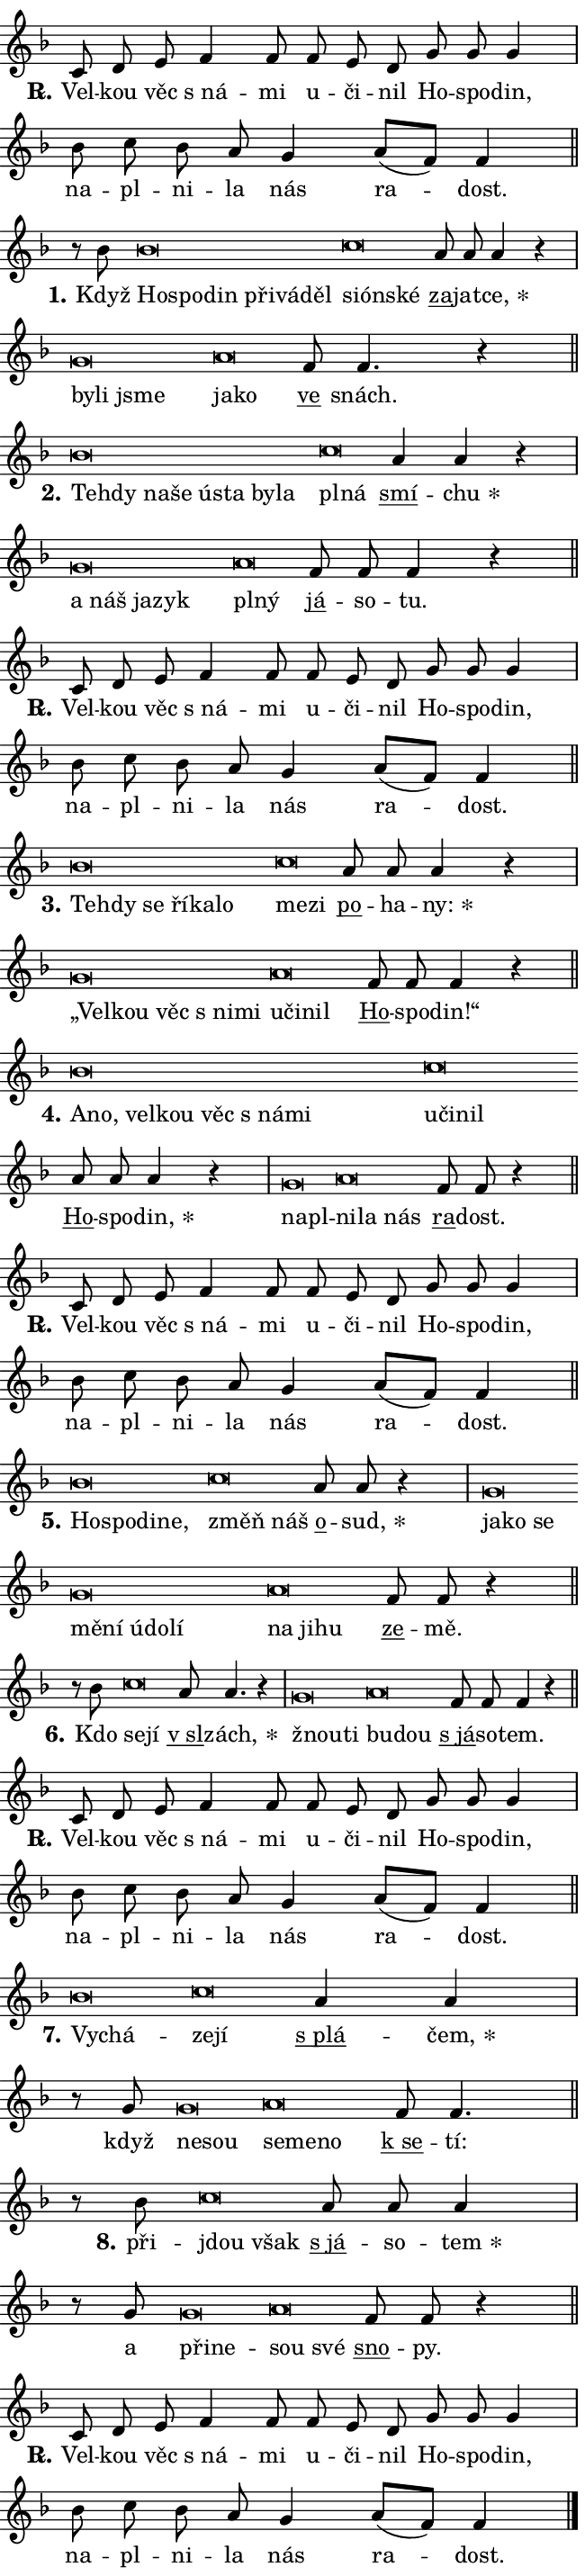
\version "2.24.0"
\header { tagline = "" }
\paper {
  indent = 0\cm
  top-margin = 0\cm
  right-margin = 0.13\cm % to fit lyric hyphens
  bottom-margin = 0\cm
  left-margin = 0\cm
  paper-width = 11\cm
  page-breaking = #ly:one-page-breaking
  system-system-spacing.basic-distance = #11
  score-system-spacing.basic-distance = #11
  ragged-last = ##f
}


%% Author: Thomas Morley
%% https://lists.gnu.org/archive/html/lilypond-user/2020-05/msg00002.html
#(define (line-position grob)
"Returns position of @var[grob} in current system:
   @code{'start}, if at first time-step
   @code{'end}, if at last time-step
   @code{'middle} otherwise
"
  (let* ((col (ly:item-get-column grob))
         (ln (ly:grob-object col 'left-neighbor))
         (rn (ly:grob-object col 'right-neighbor))
         (col-to-check-left (if (ly:grob? ln) ln col))
         (col-to-check-right (if (ly:grob? rn) rn col))
         (break-dir-left
           (and
             (ly:grob-property col-to-check-left 'non-musical #f)
             (ly:item-break-dir col-to-check-left)))
         (break-dir-right
           (and
             (ly:grob-property col-to-check-right 'non-musical #f)
             (ly:item-break-dir col-to-check-right))))
        (cond ((eqv? 1 break-dir-left) 'start)
              ((eqv? -1 break-dir-right) 'end)
              (else 'middle))))

#(define (tranparent-at-line-position vctor)
  (lambda (grob)
  "Relying on @code{line-position} select the relevant enry from @var{vctor}.
Used to determine transparency,"
    (case (line-position grob)
      ((end) (not (vector-ref vctor 0)))
      ((middle) (not (vector-ref vctor 1)))
      ((start) (not (vector-ref vctor 2))))))

noteHeadBreakVisibility =
#(define-music-function (break-visibility)(vector?)
"Makes @code{NoteHead}s transparent relying on @var{break-visibility}"
#{
  \override NoteHead.transparent =
    #(tranparent-at-line-position break-visibility)
#})

#(define delete-ledgers-for-transparent-note-heads
  (lambda (grob)
    "Reads whether a @code{NoteHead} is transparent.
If so this @code{NoteHead} is removed from @code{'note-heads} from
@var{grob}, which is supposed to be @code{LedgerLineSpanner}.
As a result ledgers are not printed for this @code{NoteHead}"
    (let* ((nhds-array (ly:grob-object grob 'note-heads))
           (nhds-list
             (if (ly:grob-array? nhds-array)
                 (ly:grob-array->list nhds-array)
                 '()))
           ;; Relies on the transparent-property being done before
           ;; Staff.LedgerLineSpanner.after-line-breaking is executed.
           ;; This is fragile ...
           (to-keep
             (remove
               (lambda (nhd)
                 (ly:grob-property nhd 'transparent #f))
               nhds-list)))
      ;; TODO find a better method to iterate over grob-arrays, similiar
      ;; to filter/remove etc for lists
      ;; For now rebuilt from scratch
      (set! (ly:grob-object grob 'note-heads)  '())
      (for-each
        (lambda (nhd)
          (ly:pointer-group-interface::add-grob grob 'note-heads nhd))
        to-keep))))

squashNotes = {
  \override NoteHead.X-extent = #'(-0.2 . 0.2)
  \override NoteHead.Y-extent = #'(-0.75 . 0)
  \override NoteHead.stencil =
    #(lambda (grob)
       (let ((pos (ly:grob-property grob 'staff-position)))
         (begin
           (if (< pos -7) (display "ERROR: Lower brevis then expected\n") (display ""))
           (if (<= pos -6) ly:text-interface::print ly:note-head::print))))
}
unSquashNotes = {
  \revert NoteHead.X-extent
  \revert NoteHead.Y-extent
  \revert NoteHead.stencil
}

hideNotes = \noteHeadBreakVisibility #begin-of-line-visible
unHideNotes = \noteHeadBreakVisibility #all-visible

% work-around for resetting accidentals
% https://lilypond.org/doc/v2.23/Documentation/notation/displaying-rhythms#unmetered-music
cadenzaMeasure = {
  \cadenzaOff
  \partial 1024 s1024
  \cadenzaOn
}

#(define-markup-command (accent layout props text) (markup?)
  "Underline accented syllable"
  (interpret-markup layout props
    #{\markup \override #'(offset . 4.3) \underline { #text }#}))

responsum = \markup \concat {
  "R" \hspace #-1.05 \path #0.1 #'((moveto 0 0.07) (lineto 0.9 0.8)) \hspace #0.05 "."
}

spaceSize = #0.6828661417322834 % exact space size for TeX Gyre Schola

\layout {
  \context {
    \Staff
    \remove "Time_signature_engraver"
    \override LedgerLineSpanner.after-line-breaking = #delete-ledgers-for-transparent-note-heads
  }
  \context {
    \Lyrics {
      \override LyricSpace.minimum-distance = \spaceSize
      \override LyricText.font-name = #"TeX Gyre Schola"
      \override LyricText.font-size = 1
      \override StanzaNumber.font-name = #"TeX Gyre Schola Bold"
      \override StanzaNumber.font-size = 1
    }
  }
  \context {
    \Score 
    \override NoteHead.text =
      #(lambda (grob) 
        (let ((pos (ly:grob-property grob 'staff-position)))
          #{\markup {
            \combine
              \halign #-0.55 \raise #(if (= pos -6) 0 0.5) \override #'(thickness . 2) \draw-line #'(3.2 . 0)
              \musicglyph "noteheads.sM1"
          }#}))
  }
}

% magnetic-lyrics.ily
%
%   written by
%     Jean Abou Samra <jean@abou-samra.fr>
%     Werner Lemberg <wl@gnu.org>
%
%   adapted by
%     Jiri Hon <jiri.hon@gmail.com>
%
% Version 2022-Apr-15

% https://www.mail-archive.com/lilypond-user@gnu.org/msg149350.html

#(define (Left_hyphen_pointer_engraver context)
   "Collect syllable-hyphen-syllable occurrences in lyrics and store
them in properties.  This engraver only looks to the left.  For
example, if the lyrics input is @code{foo -- bar}, it does the
following.

@itemize @bullet
@item
Set the @code{text} property of the @code{LyricHyphen} grob between
@q{foo} and @q{bar} to @code{foo}.

@item
Set the @code{left-hyphen} property of the @code{LyricText} grob with
text @q{foo} to the @code{LyricHyphen} grob between @q{foo} and
@q{bar}.
@end itemize

Use this auxiliary engraver in combination with the
@code{lyric-@/text::@/apply-@/magnetic-@/offset!} hook."
   (let ((hyphen #f)
         (text #f))
     (make-engraver
      (acknowledgers
       ((lyric-syllable-interface engraver grob source-engraver)
        (set! text grob)))
      (end-acknowledgers
       ((lyric-hyphen-interface engraver grob source-engraver)
        ;(when (not (grob::has-interface grob 'lyric-space-interface))
          (set! hyphen grob)));)
      ((stop-translation-timestep engraver)
       (when (and text hyphen)
         (ly:grob-set-object! text 'left-hyphen hyphen))
       (set! text #f)
       (set! hyphen #f)))))

#(define (lyric-text::apply-magnetic-offset! grob)
   "If the space between two syllables is less than the value in
property @code{LyricText@/.details@/.squash-threshold}, move the right
syllable to the left so that it gets concatenated with the left
syllable.

Use this function as a hook for
@code{LyricText@/.after-@/line-@/breaking} if the
@code{Left_@/hyphen_@/pointer_@/engraver} is active."
   (let ((hyphen (ly:grob-object grob 'left-hyphen #f)))
     (when hyphen
       (let ((left-text (ly:spanner-bound hyphen LEFT)))
         (when (grob::has-interface left-text 'lyric-syllable-interface)
           (let* ((common (ly:grob-common-refpoint grob left-text X))
                  (this-x-ext (ly:grob-extent grob common X))
                  (left-x-ext
                   (begin
                     ;; Trigger magnetism for left-text.
                     (ly:grob-property left-text 'after-line-breaking)
                     (ly:grob-extent left-text common X)))
                  ;; `delta` is the gap width between two syllables.
                  (delta (- (interval-start this-x-ext)
                            (interval-end left-x-ext)))
                  (details (ly:grob-property grob 'details))
                  (threshold (assoc-get 'squash-threshold details 0.2)))
             (when (< delta threshold)
               (let* (;; We have to manipulate the input text so that
                      ;; ligatures crossing syllable boundaries are not
                      ;; disabled.  For languages based on the Latin
                      ;; script this is essentially a beautification.
                      ;; However, for non-Western scripts it can be a
                      ;; necessity.
                      (lt (ly:grob-property left-text 'text))
                      (rt (ly:grob-property grob 'text))
                      (is-space (grob::has-interface hyphen 'lyric-space-interface))
                      (space (if is-space " " ""))
                      (extra-delta (if is-space spaceSize 0))
                      ;; Append new syllable.
                      (ltrt-space (if (and (string? lt) (string? rt))
                                (string-append lt space rt)
                                (make-concat-markup (list lt space rt))))
                      ;; Right-align `ltrt` to the right side.
                      (ltrt-space-markup (grob-interpret-markup
                               grob
                               (make-translate-markup
                                (cons (interval-length this-x-ext) 0)
                                (make-right-align-markup ltrt-space)))))
                 (begin
                   ;; Don't print `left-text`.
                   (ly:grob-set-property! left-text 'stencil #f)
                   ;; Set text and stencil (which holds all collected
                   ;; syllables so far) and shift it to the left.
                   (ly:grob-set-property! grob 'text ltrt-space)
                   (ly:grob-set-property! grob 'stencil ltrt-space-markup)
                   (ly:grob-translate-axis! grob (- (- delta extra-delta)) X))))))))))


#(define (lyric-hyphen::displace-bounds-first grob)
   ;; Make very sure this callback isn't triggered too early.
   (let ((left (ly:spanner-bound grob LEFT))
         (right (ly:spanner-bound grob RIGHT)))
     (ly:grob-property left 'after-line-breaking)
     (ly:grob-property right 'after-line-breaking)
     (ly:lyric-hyphen::print grob)))

squashThreshold = #0.4

\layout {
  \context {
    \Lyrics
    \consists #Left_hyphen_pointer_engraver
    \override LyricText.after-line-breaking =
      #lyric-text::apply-magnetic-offset!
    \override LyricHyphen.stencil = #lyric-hyphen::displace-bounds-first
    \override LyricText.details.squash-threshold = \squashThreshold
    \override LyricHyphen.minimum-distance = 0
    \override LyricHyphen.minimum-length = \squashThreshold
  }
}

squashText = \override LyricText.details.squash-threshold = 9999
unSquashText = \override LyricText.details.squash-threshold = \squashThreshold

leftText = \override LyricText.self-alignment-X = #LEFT
unLeftText = \revert LyricText.self-alignment-X

starOffset = #(lambda (grob) 
                (let ((x_offset (ly:self-alignment-interface::aligned-on-x-parent grob)))
                  (if (= x_offset 0) 0 (+ x_offset 1.2))))

star = #(define-music-function (syllable)(string?)
"Append star separator at the end of a syllable"
#{
  \once \override LyricText.X-offset = #starOffset
  \lyricmode { \markup {
    #syllable
    \override #'((font-name . "TeX Gyre Schola Bold")) \hspace #0.2 \lower #0.65 \larger "*"
  } }
#})

starAccent = #(define-music-function (syllable)(string?)
"Append star separator at the end of a syllable and make accent"
#{
  \once \override LyricText.X-offset = #starOffset
  \lyricmode { \markup {
    \accent #syllable
    \override #'((font-name . "TeX Gyre Schola Bold")) \hspace #0.2 \lower #0.65 \larger "*"
  } }
#})

breath = #(define-music-function (syllable)(string?)
"Append breathing indicator at the end of a syllable"
#{
  \lyricmode { \markup { #syllable "+" } }
#})

optionalBreath = #(define-music-function (syllable)(string?)
"Append optional breathing indicator at the end of a syllable"
#{
  \lyricmode { \markup { #syllable "(+)" } }
#})


\score {
    <<
        \new Voice = "melody" { \cadenzaOn \key f \major \relative { c'8 d e f4 f8 \bar "" f e d \bar "" g g g4 \cadenzaMeasure \bar "|" bes8 c bes a g4 \bar "" a8[( f)] f4 \cadenzaMeasure \bar "||" \break } }
        \new Lyrics \lyricsto "melody" { \lyricmode { \set stanza = \responsum
Vel -- kou věc "s ná" -- mi u -- či -- nil Ho -- spo -- din, na -- pl -- ni -- la nás ra -- dost. } }
    >>
    \layout {}
}

\score {
    <<
        \new Voice = "melody" { \cadenzaOn \key f \major \relative { r8 bes' \squashNotes bes\breve*1/16 \hideNotes \breve*1/16 \bar "" \breve*1/16 \bar "" \breve*1/16 \bar "" \breve*1/16 \breve*1/16 \bar "" \unHideNotes \unSquashNotes \squashNotes c\breve*1/16 \hideNotes \breve*1/16 \breve*1/16 \bar "" \unHideNotes \unSquashNotes \bar "" a8 a a4 r \cadenzaMeasure \bar "|" \squashNotes g\breve*1/16 \hideNotes \breve*1/16 \breve*1/16 \bar "" \unHideNotes \unSquashNotes \squashNotes a\breve*1/16 \hideNotes \breve*1/16 \bar "" \unHideNotes \unSquashNotes \bar "" f8 f4. r4 \cadenzaMeasure \bar "||" \break } }
        \new Lyrics \lyricsto "melody" { \lyricmode { \set stanza = "1."
Když \leftText Ho -- \squashText spo -- din při -- vá -- děl \unSquashText si -- \squashText ón -- ské \unLeftText \unSquashText \markup \accent za -- jat -- \star ce, \leftText by -- \squashText li jsme \unSquashText ja -- \squashText ko \unLeftText \unSquashText \markup \accent ve snách. } }
    >>
    \layout {}
}

\score {
    <<
        \new Voice = "melody" { \cadenzaOn \key f \major \relative { \squashNotes bes'\breve*1/16 \hideNotes \breve*1/16 \bar "" \breve*1/16 \bar "" \breve*1/16 \bar "" \breve*1/16 \bar "" \breve*1/16 \bar "" \breve*1/16 \breve*1/16 \bar "" \unHideNotes \unSquashNotes \squashNotes c\breve*1/16 \hideNotes \breve*1/16 \bar "" \unHideNotes \unSquashNotes \bar "" \bar "" a4 a r \cadenzaMeasure \bar "|" \squashNotes g\breve*1/16 \hideNotes \breve*1/16 \bar "" \breve*1/16 \breve*1/16 \bar "" \unHideNotes \unSquashNotes \squashNotes a\breve*1/16 \hideNotes \breve*1/16 \bar "" \unHideNotes \unSquashNotes \bar "" f8 f f4 r \cadenzaMeasure \bar "||" \break } }
        \new Lyrics \lyricsto "melody" { \lyricmode { \set stanza = "2."
\leftText Teh -- \squashText dy na -- še ú -- sta by -- la \unSquashText pl -- \squashText ná \unLeftText \unSquashText \markup \accent smí -- \star chu \leftText a \squashText náš ja -- zyk \unSquashText pl -- \squashText ný \unLeftText \unSquashText \markup \accent já -- so -- tu. } }
    >>
    \layout {}
}

\score {
    <<
        \new Voice = "melody" { \cadenzaOn \key f \major \relative { c'8 d e f4 f8 \bar "" f e d \bar "" g g g4 \cadenzaMeasure \bar "|" bes8 c bes a g4 \bar "" a8[( f)] f4 \cadenzaMeasure \bar "||" \break } }
        \new Lyrics \lyricsto "melody" { \lyricmode { \set stanza = \responsum
Vel -- kou věc "s ná" -- mi u -- či -- nil Ho -- spo -- din, na -- pl -- ni -- la nás ra -- dost. } }
    >>
    \layout {}
}

\score {
    <<
        \new Voice = "melody" { \cadenzaOn \key f \major \relative { \squashNotes bes'\breve*1/16 \hideNotes \breve*1/16 \bar "" \breve*1/16 \bar "" \breve*1/16 \bar "" \breve*1/16 \breve*1/16 \bar "" \unHideNotes \unSquashNotes \squashNotes c\breve*1/16 \hideNotes \breve*1/16 \bar "" \unHideNotes \unSquashNotes \bar "" a8 a a4 r \cadenzaMeasure \bar "|" \squashNotes g\breve*1/16 \hideNotes \breve*1/16 \bar "" \breve*1/16 \bar "" \breve*1/16 \breve*1/16 \bar "" \unHideNotes \unSquashNotes \squashNotes a\breve*1/16 \hideNotes \breve*1/16 \breve*1/16 \bar "" \unHideNotes \unSquashNotes \bar "" f8 f f4 r \cadenzaMeasure \bar "||" \break } }
        \new Lyrics \lyricsto "melody" { \lyricmode { \set stanza = "3."
\leftText Teh -- \squashText dy se ří -- ka -- lo \unSquashText me -- \squashText zi \unLeftText \unSquashText \markup \accent po -- ha -- \star ny: \leftText „Vel -- \squashText kou věc "s ni" -- mi \unSquashText u -- \squashText či -- nil \unLeftText \unSquashText \markup \accent Ho -- spo -- din!“ } }
    >>
    \layout {}
}

\score {
    <<
        \new Voice = "melody" { \cadenzaOn \key f \major \relative { \squashNotes bes'\breve*1/16 \hideNotes \breve*1/16 \bar "" \breve*1/16 \bar "" \breve*1/16 \bar "" \breve*1/16 \bar "" \breve*1/16 \breve*1/16 \bar "" \unHideNotes \unSquashNotes \squashNotes c\breve*1/16 \hideNotes \breve*1/16 \breve*1/16 \bar "" \unHideNotes \unSquashNotes \bar "" a8 a a4 r \cadenzaMeasure \bar "|" \squashNotes g\breve*1/16 \hideNotes \breve*1/16 \bar "" \unHideNotes \unSquashNotes \squashNotes a\breve*1/16 \hideNotes \breve*1/16 \breve*1/16 \bar "" \unHideNotes \unSquashNotes \bar "" f8 f r4 \cadenzaMeasure \bar "||" \break } }
        \new Lyrics \lyricsto "melody" { \lyricmode { \set stanza = "4."
\leftText A -- \squashText no, vel -- kou věc "s ná" -- mi \unSquashText u -- \squashText či -- nil \unLeftText \unSquashText \markup \accent Ho -- spo -- \star din, \leftText na -- \squashText pl -- \unSquashText ni -- \squashText la nás \unLeftText \unSquashText \markup \accent ra -- dost. } }
    >>
    \layout {}
}

\score {
    <<
        \new Voice = "melody" { \cadenzaOn \key f \major \relative { c'8 d e f4 f8 \bar "" f e d \bar "" g g g4 \cadenzaMeasure \bar "|" bes8 c bes a g4 \bar "" a8[( f)] f4 \cadenzaMeasure \bar "||" \break } }
        \new Lyrics \lyricsto "melody" { \lyricmode { \set stanza = \responsum
Vel -- kou věc "s ná" -- mi u -- či -- nil Ho -- spo -- din, na -- pl -- ni -- la nás ra -- dost. } }
    >>
    \layout {}
}

\score {
    <<
        \new Voice = "melody" { \cadenzaOn \key f \major \relative { \squashNotes bes'\breve*1/16 \hideNotes \breve*1/16 \bar "" \breve*1/16 \breve*1/16 \bar "" \unHideNotes \unSquashNotes \squashNotes c\breve*1/16 \hideNotes \breve*1/16 \bar "" \unHideNotes \unSquashNotes \bar "" a8 a r4 \cadenzaMeasure \bar "|" \squashNotes g\breve*1/16 \hideNotes \breve*1/16 \bar "" \breve*1/16 \bar "" \breve*1/16 \bar "" \breve*1/16 \bar "" \breve*1/16 \bar "" \breve*1/16 \breve*1/16 \bar "" \unHideNotes \unSquashNotes \squashNotes a\breve*1/16 \hideNotes \breve*1/16 \breve*1/16 \bar "" \unHideNotes \unSquashNotes \bar "" f8 f r4 \cadenzaMeasure \bar "||" \break } }
        \new Lyrics \lyricsto "melody" { \lyricmode { \set stanza = "5."
\leftText Ho -- \squashText spo -- di -- ne, \unSquashText změň \squashText náš \unLeftText \unSquashText \markup \accent o -- \star sud, \leftText ja -- \squashText ko se mě -- ní ú -- do -- lí \unSquashText na \squashText ji -- hu \unLeftText \unSquashText \markup \accent ze -- mě. } }
    >>
    \layout {}
}

\score {
    <<
        \new Voice = "melody" { \cadenzaOn \key f \major \relative { r8 bes' \squashNotes c\breve*1/16 \hideNotes \breve*1/16 \bar "" \unHideNotes \unSquashNotes \bar "" a8 a4. r4 \cadenzaMeasure \bar "|" \squashNotes g\breve*1/16 \hideNotes \breve*1/16 \bar "" \unHideNotes \unSquashNotes \squashNotes a\breve*1/16 \hideNotes \breve*1/16 \bar "" \unHideNotes \unSquashNotes \bar "" f8 f f4 r \cadenzaMeasure \bar "||" \break } }
        \new Lyrics \lyricsto "melody" { \lyricmode { \set stanza = "6."
Kdo \leftText se -- \squashText jí \unLeftText \unSquashText \markup \accent "v sl" -- \star zách, \leftText žnou -- \squashText ti \unSquashText bu -- \squashText dou \unLeftText \unSquashText \markup \accent "s já" -- so -- tem. } }
    >>
    \layout {}
}

\score {
    <<
        \new Voice = "melody" { \cadenzaOn \key f \major \relative { c'8 d e f4 f8 \bar "" f e d \bar "" g g g4 \cadenzaMeasure \bar "|" bes8 c bes a g4 \bar "" a8[( f)] f4 \cadenzaMeasure \bar "||" \break } }
        \new Lyrics \lyricsto "melody" { \lyricmode { \set stanza = \responsum
Vel -- kou věc "s ná" -- mi u -- či -- nil Ho -- spo -- din, na -- pl -- ni -- la nás ra -- dost. } }
    >>
    \layout {}
}

\score {
    <<
        \new Voice = "melody" { \cadenzaOn \key f \major \relative { \squashNotes bes'\breve*1/16 \hideNotes \breve*1/16 \bar "" \unHideNotes \unSquashNotes \squashNotes c\breve*1/16 \hideNotes \breve*1/16 \bar "" \unHideNotes \unSquashNotes \bar "" \bar "" a4 a \cadenzaMeasure \bar "|" r8 g \squashNotes g\breve*1/16 \hideNotes \breve*1/16 \bar "" \unHideNotes \unSquashNotes \squashNotes a\breve*1/16 \hideNotes \breve*1/16 \breve*1/16 \bar "" \unHideNotes \unSquashNotes \bar "" f8 f4. \cadenzaMeasure \bar "||" \break } }
        \new Lyrics \lyricsto "melody" { \lyricmode { \set stanza = "7."
\leftText Vy -- \squashText chá -- \unSquashText ze -- \squashText jí \unLeftText \unSquashText \markup \accent "s plá" -- \star čem, když \leftText ne -- \squashText sou \unSquashText se -- \squashText me -- no \unLeftText \unSquashText \markup \accent "k se" -- tí: } }
    >>
    \layout {}
}

\score {
    <<
        \new Voice = "melody" { \cadenzaOn \key f \major \relative { r8 bes' \squashNotes c\breve*1/16 \hideNotes \breve*1/16 \bar "" \unHideNotes \unSquashNotes \bar "" a8 a a4 \cadenzaMeasure \bar "|" r8 g \squashNotes g\breve*1/16 \hideNotes \breve*1/16 \bar "" \unHideNotes \unSquashNotes \squashNotes a\breve*1/16 \hideNotes \breve*1/16 \bar "" \unHideNotes \unSquashNotes \bar "" f8 f r4 \cadenzaMeasure \bar "||" \break } }
        \new Lyrics \lyricsto "melody" { \lyricmode { \set stanza = "8."
při -- \leftText jdou \squashText však \unLeftText \unSquashText \markup \accent "s já" -- so -- \star tem a \leftText při -- \squashText ne -- \unSquashText sou \squashText své \unLeftText \unSquashText \markup \accent sno -- py. } }
    >>
    \layout {}
}

\score {
    <<
        \new Voice = "melody" { \cadenzaOn \key f \major \relative { c'8 d e f4 f8 \bar "" f e d \bar "" g g g4 \cadenzaMeasure \bar "|" bes8 c bes a g4 \bar "" a8[( f)] f4 \cadenzaMeasure \bar "||" \break } \bar "|." }
        \new Lyrics \lyricsto "melody" { \lyricmode { \set stanza = \responsum
Vel -- kou věc "s ná" -- mi u -- či -- nil Ho -- spo -- din, na -- pl -- ni -- la nás ra -- dost. } }
    >>
    \layout {}
}
